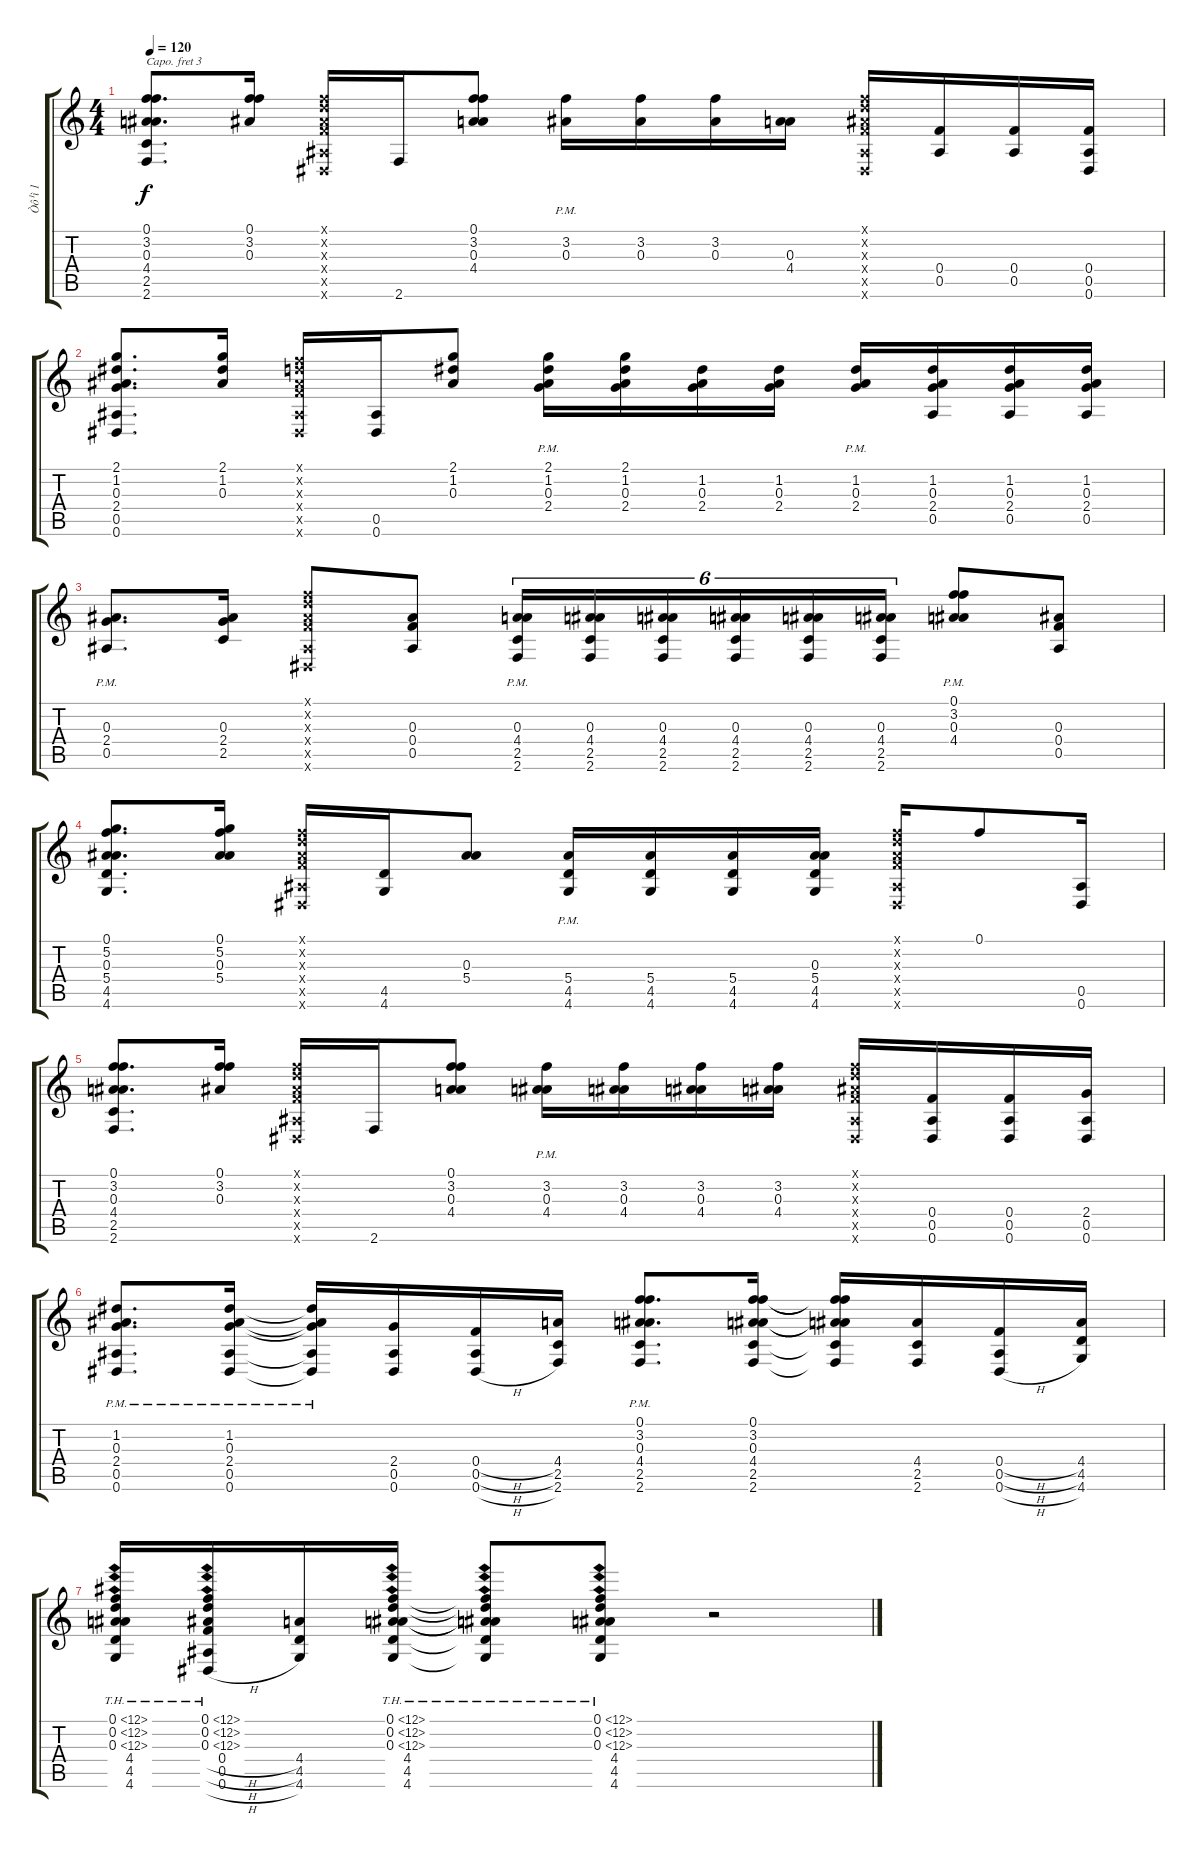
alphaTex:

\track ("Òô¹ì 1" "Òô¹ì 1") {instrument acousticguitarsteel}
\staff {score tabs}
\capo 3
\tuning (D4 B3 G3 D3 G2 C2) {hide}
\ts (4 4)
\tempo 120
\clef g2
\ks c
(0.1 3.2 0.3 4.4 2.5 2.6).8{d dy f} (0.1 3.2 0.3).16 (0.1{x} 0.2{x} 0.3{x} 0.4{x} 0.5{x} 0.6{x}).16 2.6.16 (0.1 3.2 0.3 4.4).8 (3.2 0.3{pm}).16 (3.2 0.3).16 (3.2 0.3).16 (0.3 4.4).16 (0.1{x} 0.2{x} 0.3{x} 0.4{x} 0.5{x} 0.6{x}).16 (0.4 0.5).16 (0.4 0.5).16 (0.4 0.5 0.6).16 |
(2.1 1.2 0.3 2.4 0.5 0.6).8{d} (2.1 1.2 0.3).16 (0.1{x} 0.2{x} 0.3{x} 0.4{x} 0.5{x} 0.6{x}).16 (0.5 0.6).16 (2.1 1.2 0.3).8 (2.1 1.2 0.3 2.4{pm}).16 (2.1 1.2 0.3 2.4).16 (1.2 0.3 2.4).16 (1.2 0.3 2.4).16 (1.2 0.3 2.4{pm}).16 (1.2 0.3 2.4 0.5).16 (1.2 0.3 2.4 0.5).16 (1.2 0.3 2.4 0.5).16 |
(0.3 2.4 0.5{pm}).8{d} (0.3 2.4 2.5).16 (0.1{x} 0.2{x} 0.3{x} 0.4{x} 0.5{x} 0.6{x}).8 (0.3 0.4 0.5).8 (0.3 4.4 2.5 2.6{pm}).16{tu (6 4)} (0.3 4.4 2.5 2.6).16{tu (6 4)} (0.3 4.4 2.5 2.6).16{tu (6 4)} (0.3 4.4 2.5 2.6).16{tu (6 4)} (0.3 4.4 2.5 2.6).16{tu (6 4)} (0.3 4.4 2.5 2.6).16{tu (6 4)} (0.1 3.2 0.3 4.4{pm}).8 (0.3 0.4 0.5).8 |
(0.1 5.2 0.3 5.4 4.5 4.6).8{d} (0.1 5.2 0.3 5.4).16 (0.1{x} 0.2{x} 0.3{x} 0.4{x} 0.5{x} 0.6{x}).16 (4.5 4.6).16 (0.3 5.4).8 (5.4 4.5 4.6{pm}).16 (5.4 4.5 4.6).16 (5.4 4.5 4.6).16 (0.3 5.4 4.5 4.6).16 (0.1{x} 0.2{x} 0.3{x} 0.4{x} 0.5{x} 0.6{x}).16 0.1.8 (0.5 0.6).16 |
(0.1 3.2 0.3 4.4 2.5 2.6).8{d} (0.1 3.2 0.3).16 (0.1{x} 0.2{x} 0.3{x} 0.4{x} 0.5{x} 0.6{x}).16 2.6.16 (0.1 3.2 0.3 4.4).8 (3.2 0.3 4.4{pm}).16 (3.2 0.3 4.4).16 (3.2 0.3 4.4).16 (3.2 0.3 4.4).16 (0.1{x} 0.2{x} 0.3{x} 0.4{x} 0.5{x} 0.6{x}).16 (0.4 0.5 0.6).16 (0.4 0.5 0.6).16 (2.4 0.5 0.6).16 |
(1.2 0.3 2.4 0.5 0.6{pm}).8{d} (1.2 0.3 2.4 0.5 0.6{pm}).16 (1.2{t} 0.3{t} 2.4{t} 0.5{t} 0.6{pm t}).16 (2.4 0.5 0.6).16 (0.4{h} 0.5{h} 0.6{h}).16 (4.4 2.5 2.6).16 (0.1 3.2 0.3 4.4 2.5 2.6{pm}).8{d} (0.1 3.2 0.3 4.4 2.5 2.6).16 (0.1{t} 3.2{t} 0.3{t} 4.4{t} 2.5{t} 2.6{t}).16 (4.4 2.5 2.6).16 (0.4{h} 0.5{h} 0.6{h}).16 (4.4 4.5 4.6).16 |
(0.1{th 12} 0.2{th 12} 0.3{th 12} 4.4 4.5 4.6).16 (0.1{th 12} 0.2{th 12} 0.3{th 12} 0.4{h} 0.5{h} 0.6{h}).16 (4.4 4.5 4.6).16 (0.1{th 12} 0.2{th 12} 0.3{th 12} 4.4 4.5 4.6).16 (0.1{th 12 t} 0.2{th 12 t} 0.3{th 12 t} 4.4{t} 4.5{t} 4.6{t}).8 (0.1{th 12} 0.2{th 12} 0.3{th 12} 4.4 4.5 4.6).8 r.2
